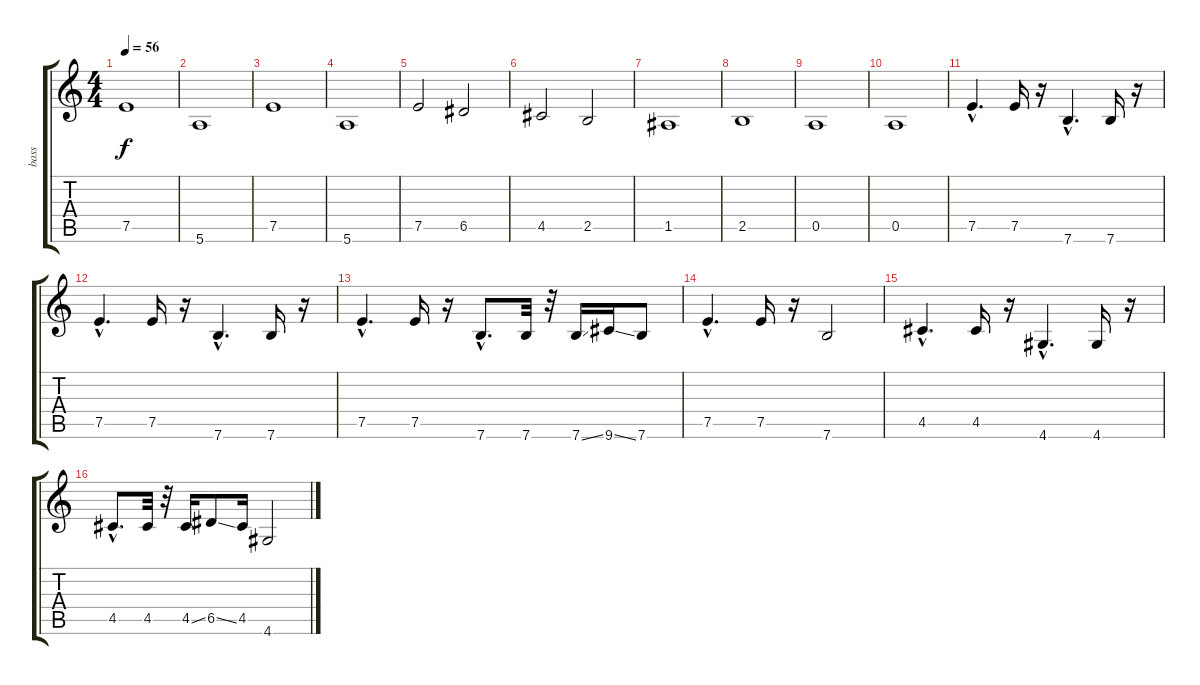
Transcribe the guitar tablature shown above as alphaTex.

\track ("bass" "bass") {instrument electricbassfinger}
\staff {score tabs}
\tuning (E4 B3 G3 D3 A2 E2) {hide}
\ts (4 4)
\tempo 56
\clef g2
\ks c
7.5.1{dy f} |
5.6.1 |
7.5.1 |
5.6.1 |
7.5.2 6.5.2 |
4.5.2{volume 16} 2.5.2{volume 16} |
1.5.1{volume 16} |
2.5.1 |
0.5.1 |
0.5.1 |
7.5{hac}.4{d} 7.5.16 r.16 7.6{hac}.4{d} 7.6.16 r.16 |
7.5{hac}.4{d} 7.5.16 r.16 7.6{hac}.4{d} 7.6.16 r.16 |
7.5{hac}.4{d} 7.5.16 r.16 7.6{hac}.8{d} 7.6.32 r.32 7.6{ss}.16 9.6{ss}.16 7.6.8 |
7.5{hac}.4{d} 7.5.16 r.16 7.6.2 |
4.5{hac}.4{d} 4.5.16 r.16 4.6{hac}.4{d} 4.6.16 r.16 |
4.5{hac}.8{d} 4.5.32 r.32 4.5{ss}.16 6.5{ss}.8 4.5.16 4.6.2
